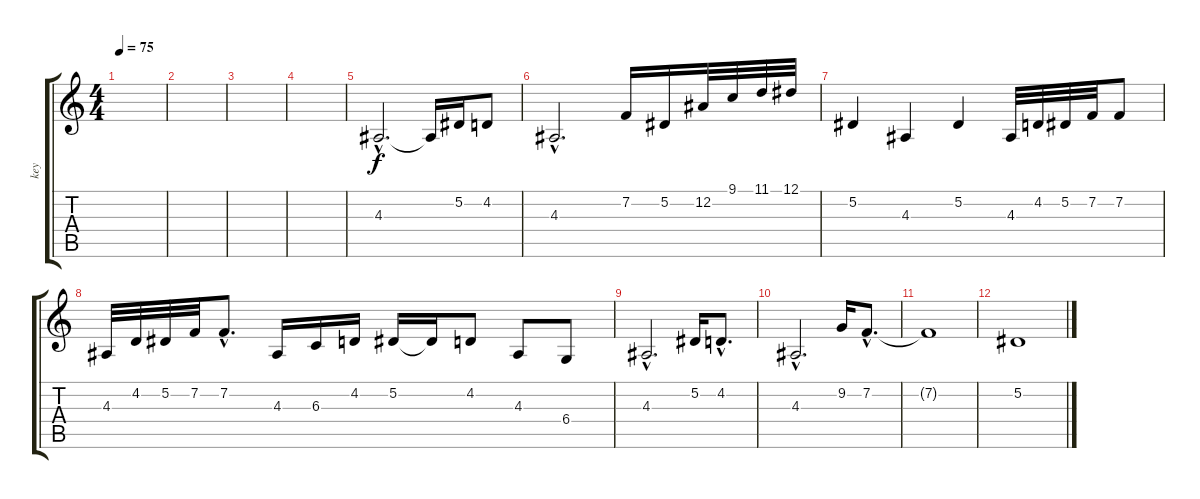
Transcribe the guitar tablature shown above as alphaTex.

\track ("key" "key") {instrument synthstrings2}
\staff {score tabs}
\tuning (Eb4 Bb3 Gb3 Db3 Ab2 Eb2) {hide}
\ts (4 4)
\tempo 75
\clef g2
\ks c
|
|
|
|
4.3{hac}.2{d} 4.3{t}.16 5.2.16 4.2.8 |
4.3{hac}.2{d} 7.2.16 5.2.16 12.2.32 9.1.32 11.1.32 12.1.32 |
5.2.4 4.3.4 5.2.4 4.3.32 4.2.32 5.2.32 7.2.32 7.2.8 |
4.3.32 4.2.32 5.2.32 7.2.32 7.2{hac}.8{d} 4.3.16 6.3.16 4.2.16 5.2.16 5.2{t}.16 4.2.8 4.3.8 6.4.8 |
4.3{hac}.2{d} 5.2.16 4.2{hac}.8{d} |
4.3{hac}.2{d} 9.2.16 7.2{hac}.8{d} |
7.2{t}.1 |
5.2.1
